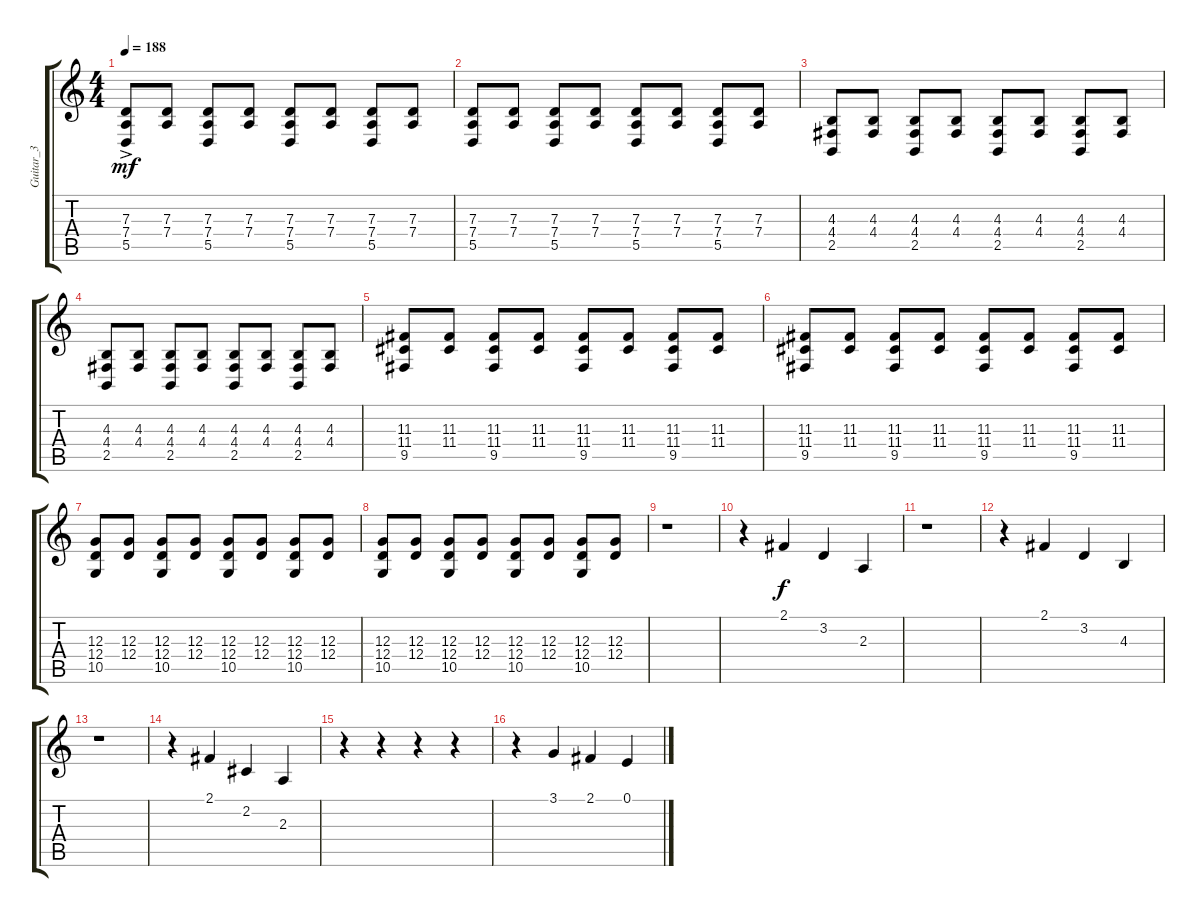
\track ("Guitar_3" "Guitar_3") {instrument harpsichord}
\staff {score tabs}
\tuning (E4 B3 G3 D3 A2 D2) {hide}
\ts (4 4)
\tempo 188
\clef g2
\ks c
(7.3 7.4 5.5{ac}).8{dy mf} (7.3 7.4).8 (7.3 7.4 5.5).8 (7.3 7.4).8 (7.3 7.4 5.5).8 (7.3 7.4).8 (7.3 7.4 5.5).8 (7.3 7.4).8 |
(7.3 7.4 5.5).8 (7.3 7.4).8 (7.3 7.4 5.5).8 (7.3 7.4).8 (7.3 7.4 5.5).8 (7.3 7.4).8 (7.3 7.4 5.5).8 (7.3 7.4).8 |
(4.3 4.4 2.5).8 (4.3 4.4).8 (4.3 4.4 2.5).8 (4.3 4.4).8 (4.3 4.4 2.5).8 (4.3 4.4).8 (4.3 4.4 2.5).8 (4.3 4.4).8 |
(4.3 4.4 2.5).8 (4.3 4.4).8 (4.3 4.4 2.5).8 (4.3 4.4).8 (4.3 4.4 2.5).8 (4.3 4.4).8 (4.3 4.4 2.5).8 (4.3 4.4).8 |
(11.3 11.4 9.5).8 (11.3 11.4).8 (11.3 11.4 9.5).8 (11.3 11.4).8 (11.3 11.4 9.5).8 (11.3 11.4).8 (11.3 11.4 9.5).8 (11.3 11.4).8 |
(11.3 11.4 9.5).8 (11.3 11.4).8 (11.3 11.4 9.5).8 (11.3 11.4).8 (11.3 11.4 9.5).8 (11.3 11.4).8 (11.3 11.4 9.5).8 (11.3 11.4).8 |
(12.3 12.4 10.5).8 (12.3 12.4).8 (12.3 12.4 10.5).8 (12.3 12.4).8 (12.3 12.4 10.5).8 (12.3 12.4).8 (12.3 12.4 10.5).8 (12.3 12.4).8 |
(12.3 12.4 10.5).8 (12.3 12.4).8 (12.3 12.4 10.5).8 (12.3 12.4).8 (12.3 12.4 10.5).8 (12.3 12.4).8 (12.3 12.4 10.5).8 (12.3 12.4).8 |
r.1 |
r.4 2.1.4{dy f} 3.2.4 2.3.4 |
r.1 |
r.4 2.1.4 3.2.4 4.3.4 |
r.1 |
r.4 2.1.4 2.2.4 2.3.4 |
r.4 r.4 r.4 r.4 |
r.4 3.1.4 2.1.4 0.1.4
